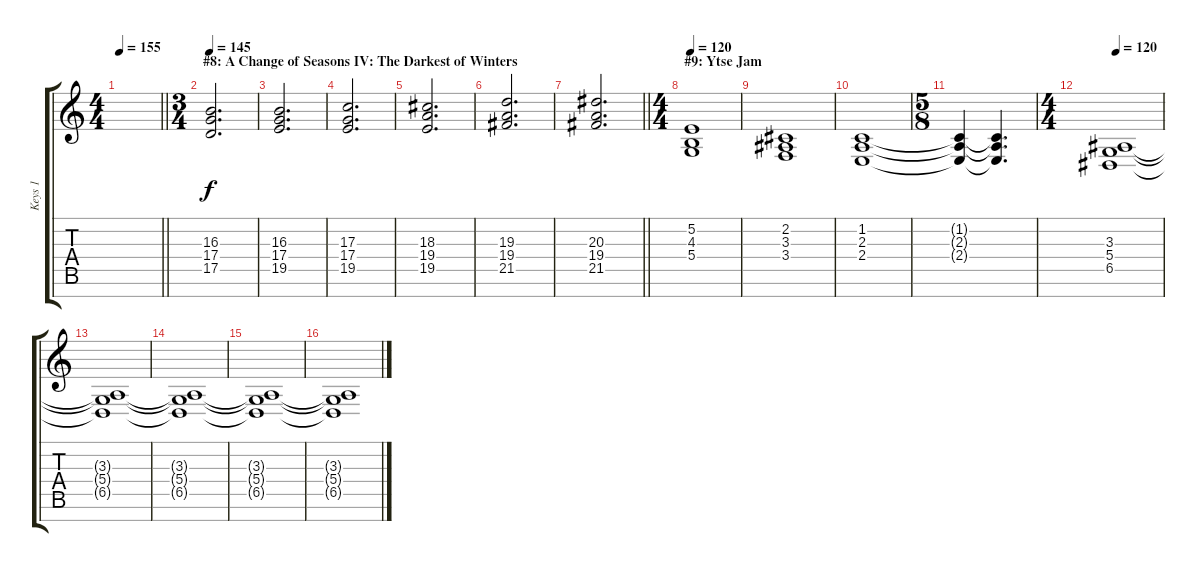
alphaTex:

\track ("Keys 1" "Keys 1") {instrument xylophone}
\staff {score tabs}
\tuning (E4 B3 G3 D3 A2 E2 B1) {hide}
\ts (4 4)
\tempo 155
\clef g2
\barLineRight lightlight
\ks c
|
\ts (3 4)
\section ("" "#8: A Change of Seasons IV: The Darkest of Winters")
\tempo 145
(16.3 17.4 17.5).2{d volume 10} |
(16.3 17.4 19.5).2{d} |
(17.3 17.4 19.5).2{d} |
(18.3 19.4 19.5).2{d} |
(19.3 19.4 21.5).2{d} |
\barLineRight lightlight
(20.3 19.4 21.5).2{d} |
\ts (4 4)
\section ("" "#9: Ytse Jam")
\tempo 120
(5.2 4.3 5.4).1 |
(2.2 3.3 3.4).1 |
(1.2 2.3 2.4).1 |
\ts (5 8)
(1.2{t} 2.3{t} 2.4{t}).4 (1.2{t} 2.3{t} 2.4{t}).4{d} |
\ts (4 4)
\tempo 120
(3.3 5.4 6.5).1 |
(3.3{t} 5.4{t} 6.5{t}).1 |
(3.3{t} 5.4{t} 6.5{t}).1 |
(3.3{t} 5.4{t} 6.5{t}).1 |
(3.3{t} 5.4{t} 6.5{t}).1
